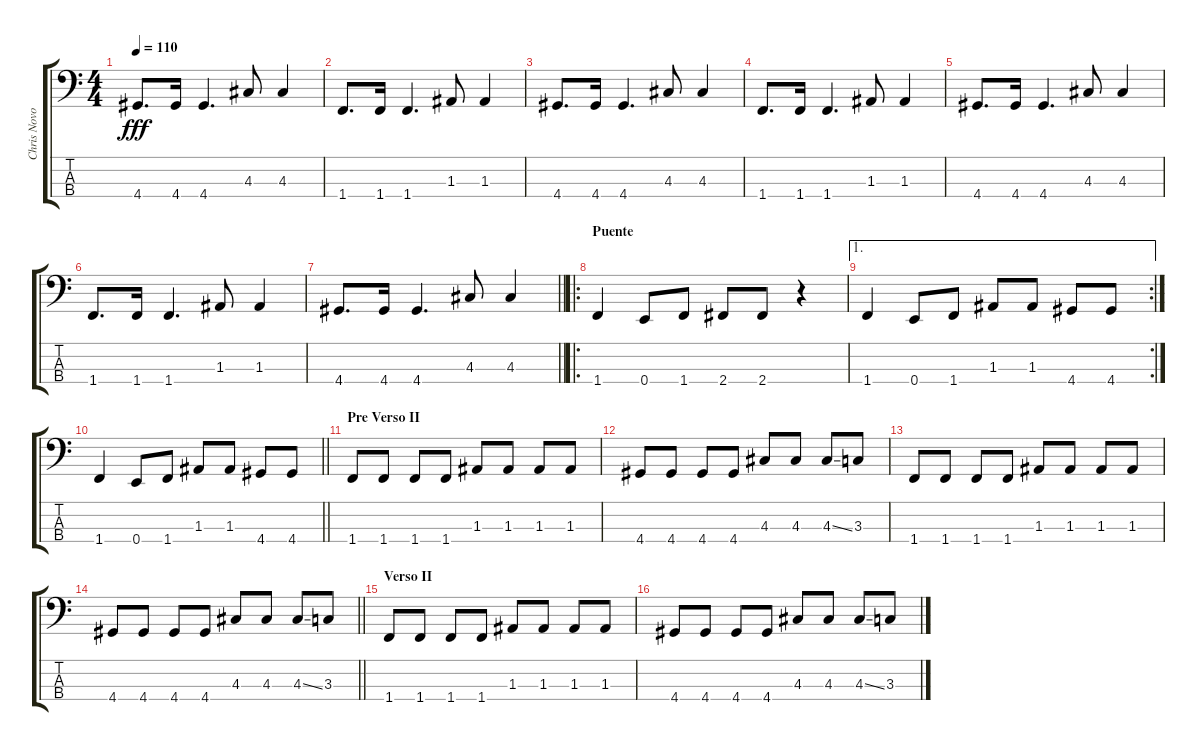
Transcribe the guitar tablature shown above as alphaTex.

\track ("Chris Novoselic (Bajo)" "Chris Novo") {instrument electricbassfinger}
\staff {score tabs}
\tuning (G2 D2 A1 E1) {hide}
\ts (4 4)
\tempo 110
\clef f4
\ks c
4.4.8{d dy fff} 4.4.16 4.4.4{d} 4.3.8 4.3.4 |
1.4.8{d} 1.4.16 1.4.4{d} 1.3.8 1.3.4 |
4.4.8{d} 4.4.16 4.4.4{d} 4.3.8 4.3.4 |
1.4.8{d} 1.4.16 1.4.4{d} 1.3.8 1.3.4 |
4.4.8{d} 4.4.16 4.4.4{d} 4.3.8 4.3.4 |
1.4.8{d} 1.4.16 1.4.4{d} 1.3.8 1.3.4 |
\barLineRight lightlight
4.4.8{d} 4.4.16 4.4.4{d} 4.3.8 4.3.4 |
\ro
\section ("" "Puente")
1.4.4 0.4.8 1.4.8 2.4.8 2.4.8 r.4 |
\ae 1
\rc 2
1.4.4 0.4.8 1.4.8 1.3.8 1.3.8 4.4.8 4.4.8 |
\barLineRight lightlight
1.4.4 0.4.8 1.4.8 1.3.8 1.3.8 4.4.8 4.4.8 |
\section ("" "Pre Verso II")
1.4.8 1.4.8 1.4.8 1.4.8 1.3.8 1.3.8 1.3.8 1.3.8 |
4.4.8 4.4.8 4.4.8 4.4.8 4.3.8 4.3.8 4.3{ss}.8 3.3.8 |
1.4.8 1.4.8 1.4.8 1.4.8 1.3.8 1.3.8 1.3.8 1.3.8 |
\barLineRight lightlight
4.4.8 4.4.8 4.4.8 4.4.8 4.3.8 4.3.8 4.3{ss}.8 3.3.8 |
\section ("" "Verso II")
1.4.8 1.4.8 1.4.8 1.4.8 1.3.8 1.3.8 1.3.8 1.3.8 |
4.4.8 4.4.8 4.4.8 4.4.8 4.3.8 4.3.8 4.3{ss}.8 3.3.8
